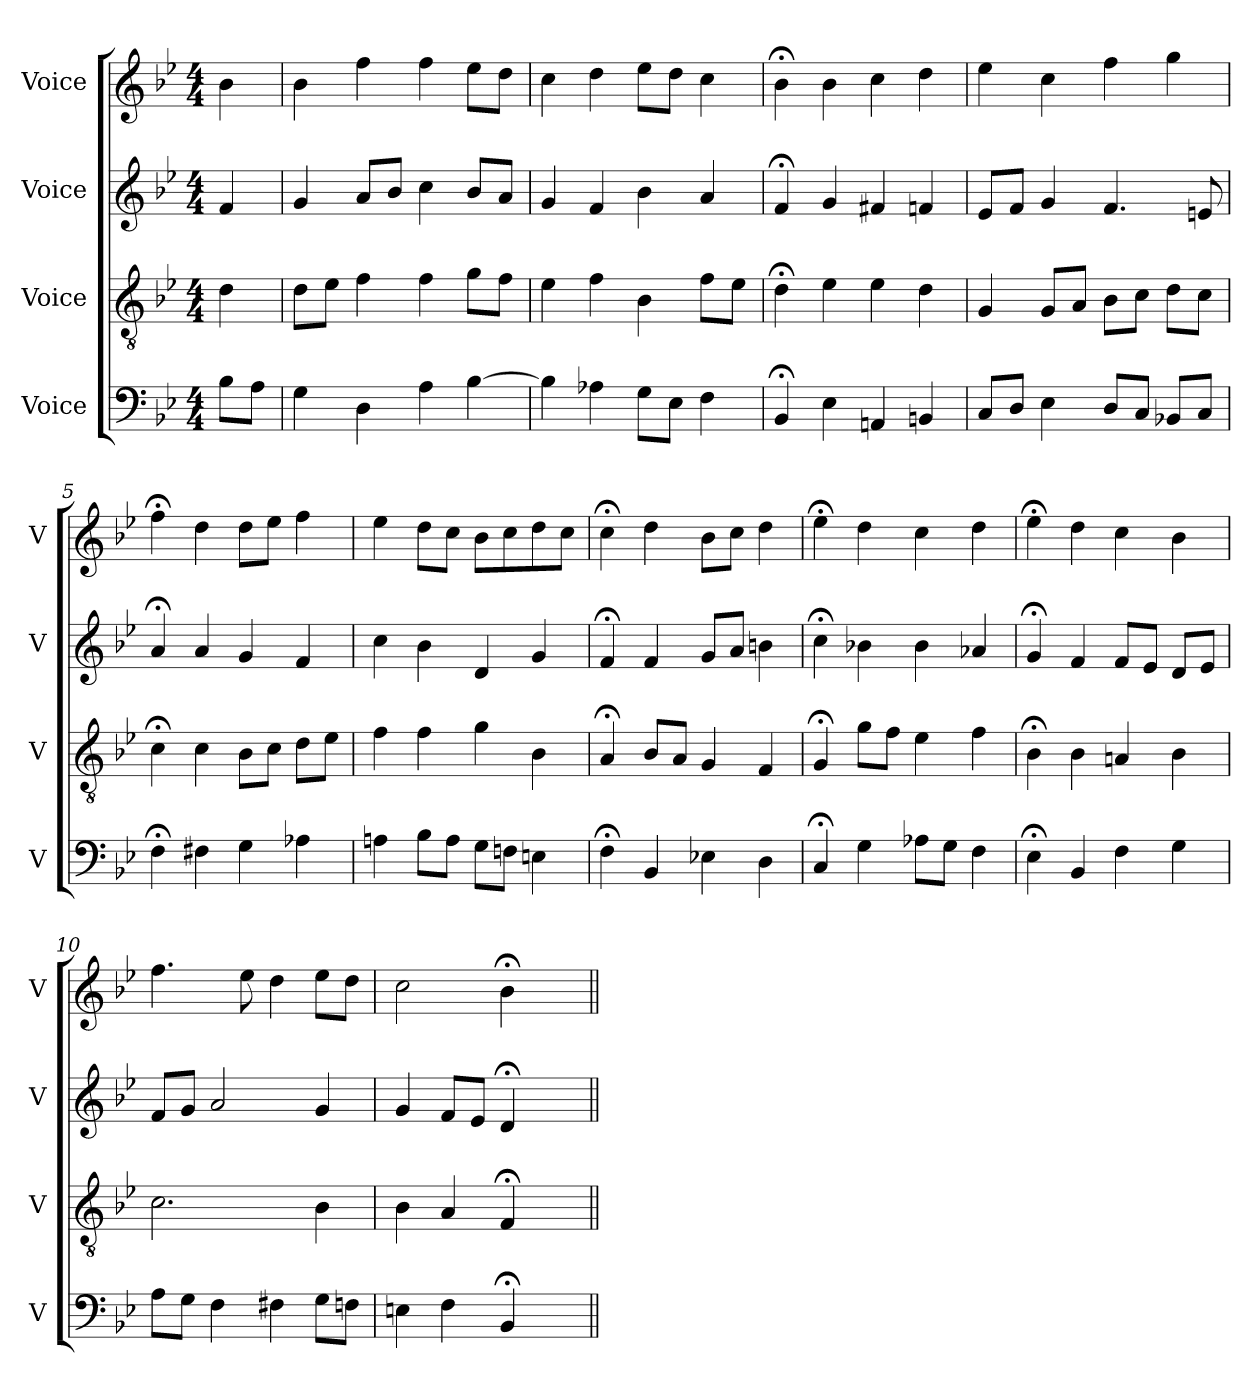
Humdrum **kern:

**kern	**kern	**kern	**kern
*part4	*part3	*part2	*part1
*staff4	*staff3	*staff2	*staff1
*I"Voice	*I"Voice	*I"Voice	*I"Voice
*I'V	*I'V	*I'V	*I'V
*clefF4	*clefGv2	*clefG2	*clefG2
*k[b-e-]	*k[b-e-]	*k[b-e-]	*k[b-e-]
*M4/4	*M4/4	*M4/4	*M4/4
*MM100	*MM100	*MM100	*MM100
=	=	=	=
8B-\L	4d\	4f/	4b-\
8A\J	.	.	.
=1	=1	=1	=1
4G\	8d\L	4g/	4b-\
.	8e-\J	.	.
4D\	4f\	8a/L	4ff\
.	.	8b-/J	.
4A\	4f\	4cc\	4ff\
[4B-\	8g\L	8b-/L	8ee-\L
.	8f\J	8a/J	8dd\J
=2	=2	=2	=2
4B-\]	4e-\	4g/	4cc\
4A-X\	4f\	4f/	4dd\
8G\L	4B-\	4b-\	8ee-\L
8E-\J	.	.	8dd\J
4F\	8f\L	4a/	4cc\
.	8e-\J	.	.
=3	=3	=3	=3
4BB-;/	4d;\	4f;/	4b-;\
4E-\	4e-\	4g/	4b-\
4AAn/	4e-\	4f#X/	4cc\
4BBn/	4d\	4fn/	4dd\
=4	=4	=4	=4
8C/L	4G/	8e-/L	4ee-\
8D/J	.	8f/J	.
4E-\	8G/L	4g/	4cc\
.	8A/J	.	.
8D/L	8B-\L	4.f/	4ff\
8C/J	8c\J	.	.
8BB-X/L	8d\L	.	4gg\
8C/J	8c\J	8en/	.
!!LO:LB:g=z
=5	=5	=5	=5
4F;\	4c;\	4a;/	4ff;\
4F#X\	4c\	4a/	4dd\
4G\	8B-\L	4g/	8dd\L
.	8c\J	.	8ee-\J
4A-X\	8d\L	4f/	4ff\
.	8e-\J	.	.
=6	=6	=6	=6
4An\	4f\	4cc\	4ee-\
8B-\L	4f\	4b-\	8dd\L
8A\J	.	.	8cc\J
8G\L	4g\	4d/	8b-\L
8Fn\J	.	.	8cc\
4En\	4B-\	4g/	8dd\
.	.	.	8cc\J
=7	=7	=7	=7
4F;\	4A;/	4f;/	4cc;\
4BB-/	8B-/L	4f/	4dd\
.	8A/J	.	.
4E-X\	4G/	8g/L	8b-\L
.	.	8a/J	8cc\J
4D\	4F/	4bn\	4dd\
=8	=8	=8	=8
4C;/	4G;/	4cc;\	4ee-;\
4G\	8g\L	4b-X\	4dd\
.	8f\J	.	.
8A-X\L	4e-\	4b-\	4cc\
8G\J	.	.	.
4F\	4f\	4a-X/	4dd\
!!LO:LB:g=z
=9	=9	=9	=9
4E-;\	4B-;\	4g;/	4ee-;\
4BB-/	4B-\	4f/	4dd\
4F\	4An/	8f/L	4cc\
.	.	8e-/J	.
4G\	4B-\	8d/L	4b-\
.	.	8e-/J	.
=10	=10	=10	=10
8A\L	2.c\	8f/L	4.ff\
8G\J	.	8g/J	.
4F\	.	2a/	.
.	.	.	8ee-\
4F#X\	.	.	4dd\
8G\L	4B-\	4g/	8ee-\L
8Fn\J	.	.	8dd\J
=11	=11	=11	=11
4En\	4B-\	4g/	2cc\
4F\	4A/	8f/L	.
.	.	8e-/J	.
4BB-;/	4F;/	4d;/	4b-;\
4ryy	4ryy	4ryy	4ryy
=||	=||	=||	=||
*-	*-	*-	*-
